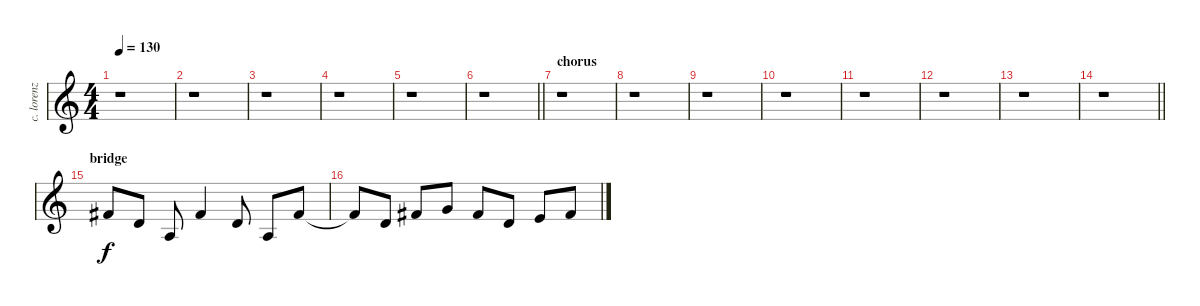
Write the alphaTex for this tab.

\track ("c. lorenz - keyboards #3" "c. lorenz ") {instrument tremolostrings}
\staff {score}
\tuning (E4 B3 G3 D3 A2 E2) {hide}
\ts (4 4)
\tempo 130
\clef g2
\ks c
r.1{dy f} |
r.1 |
r.1 |
r.1 |
r.1 |
\barLineRight lightlight
r.1 |
\section ("" "chorus")
r.1 |
r.1 |
r.1 |
r.1 |
r.1 |
r.1 |
r.1 |
\barLineRight lightlight
r.1 |
\section ("" "bridge")
11.3.8 7.3.8 7.4.8 11.3.4 7.3.8 7.4.8 11.3.8 |
11.3{t}.8 7.3.8 11.3.8 12.3.8 11.3.8 7.3.8 9.3.8 11.3.8
